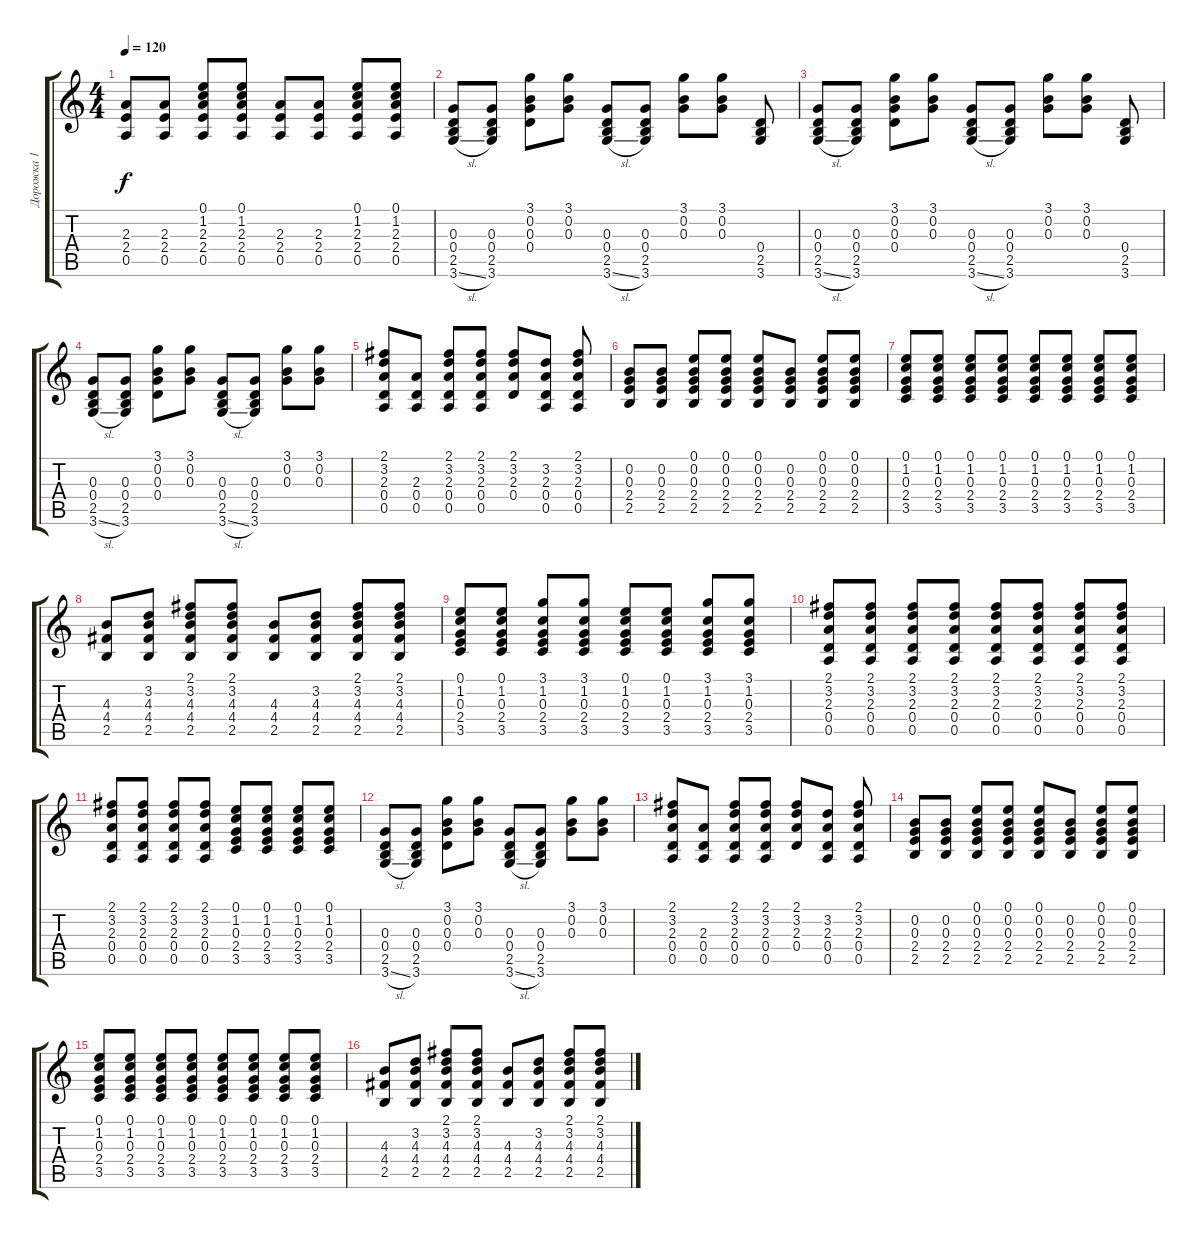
\track ("Дорожка 1" "Дорожка 1") {instrument acousticguitarsteel}
\staff {score tabs}
\tuning (E4 B3 G3 D3 A2 E2) {hide}
\ts (4 4)
\tempo 120
\clef g2
\ks c
(2.3 2.4 0.5).8{dy f} (2.3 2.4 0.5).8 (0.1 1.2 2.3 2.4 0.5).8 (0.1 1.2 2.3 2.4 0.5).8 (2.3 2.4 0.5).8 (2.3 2.4 0.5).8 (0.1 1.2 2.3 2.4 0.5).8 (0.1 1.2 2.3 2.4 0.5).8 |
(0.3 0.4 2.5 3.6{sl}).8 (0.3 0.4 2.5 3.6).8 (3.1 0.2 0.3 0.4).8 (3.1 0.2 0.3).8 (0.3 0.4 2.5 3.6{sl}).8 (0.3 0.4 2.5 3.6).8 (3.1 0.2 0.3).8 (3.1 0.2 0.3).8 (0.4 2.5 3.6).8 |
(0.3 0.4 2.5 3.6{sl}).8 (0.3 0.4 2.5 3.6).8 (3.1 0.2 0.3 0.4).8 (3.1 0.2 0.3).8 (0.3 0.4 2.5 3.6{sl}).8 (0.3 0.4 2.5 3.6).8 (3.1 0.2 0.3).8 (3.1 0.2 0.3).8 (0.4 2.5 3.6).8 |
(0.3 0.4 2.5 3.6{sl}).8 (0.3 0.4 2.5 3.6).8 (3.1 0.2 0.3 0.4).8 (3.1 0.2 0.3).8 (0.3 0.4 2.5 3.6{sl}).8 (0.3 0.4 2.5 3.6).8 (3.1 0.2 0.3).8 (3.1 0.2 0.3).8 |
(2.1 3.2 2.3 0.4 0.5).8 (2.3 0.4 0.5).8 (2.1 3.2 2.3 0.4 0.5).8 (2.1 3.2 2.3 0.4 0.5).8 (2.1 3.2 2.3 0.4).8 (3.2 2.3 0.4 0.5).8 (2.1 3.2 2.3 0.4 0.5).8 |
(0.2 0.3 2.4 2.5).8 (0.2 0.3 2.4 2.5).8 (0.1 0.2 0.3 2.4 2.5).8 (0.1 0.2 0.3 2.4 2.5).8 (0.1 0.2 0.3 2.4 2.5).8 (0.2 0.3 2.4 2.5).8 (0.1 0.2 0.3 2.4 2.5).8 (0.1 0.2 0.3 2.4 2.5).8 |
(0.1 1.2 0.3 2.4 3.5).8 (0.1 1.2 0.3 2.4 3.5).8 (0.1 1.2 0.3 2.4 3.5).8 (0.1 1.2 0.3 2.4 3.5).8 (0.1 1.2 0.3 2.4 3.5).8 (0.1 1.2 0.3 2.4 3.5).8 (0.1 1.2 0.3 2.4 3.5).8 (0.1 1.2 0.3 2.4 3.5).8 |
(4.3 4.4 2.5).8 (3.2 4.3 4.4 2.5).8 (2.1 3.2 4.3 4.4 2.5).8 (2.1 3.2 4.3 4.4 2.5).8 (4.3 4.4 2.5).8 (3.2 4.3 4.4 2.5).8 (2.1 3.2 4.3 4.4 2.5).8 (2.1 3.2 4.3 4.4 2.5).8 |
(0.1 1.2 0.3 2.4 3.5).8 (0.1 1.2 0.3 2.4 3.5).8 (3.1 1.2 0.3 2.4 3.5).8 (3.1 1.2 0.3 2.4 3.5).8 (0.1 1.2 0.3 2.4 3.5).8 (0.1 1.2 0.3 2.4 3.5).8 (3.1 1.2 0.3 2.4 3.5).8 (3.1 1.2 0.3 2.4 3.5).8 |
(2.1 3.2 2.3 0.4 0.5).8 (2.1 3.2 2.3 0.4 0.5).8 (2.1 3.2 2.3 0.4 0.5).8 (2.1 3.2 2.3 0.4 0.5).8 (2.1 3.2 2.3 0.4 0.5).8 (2.1 3.2 2.3 0.4 0.5).8 (2.1 3.2 2.3 0.4 0.5).8 (2.1 3.2 2.3 0.4 0.5).8 |
(2.1 3.2 2.3 0.4 0.5).8 (2.1 3.2 2.3 0.4 0.5).8 (2.1 3.2 2.3 0.4 0.5).8 (2.1 3.2 2.3 0.4 0.5).8 (0.1 1.2 0.3 2.4 3.5).8 (0.1 1.2 0.3 2.4 3.5).8 (0.1 1.2 0.3 2.4 3.5).8 (0.1 1.2 0.3 2.4 3.5).8 |
(0.3 0.4 2.5 3.6{sl}).8 (0.3 0.4 2.5 3.6).8 (3.1 0.2 0.3 0.4).8 (3.1 0.2 0.3).8 (0.3 0.4 2.5 3.6{sl}).8 (0.3 0.4 2.5 3.6).8 (3.1 0.2 0.3).8 (3.1 0.2 0.3).8 |
(2.1 3.2 2.3 0.4 0.5).8 (2.3 0.4 0.5).8 (2.1 3.2 2.3 0.4 0.5).8 (2.1 3.2 2.3 0.4 0.5).8 (2.1 3.2 2.3 0.4).8 (3.2 2.3 0.4 0.5).8 (2.1 3.2 2.3 0.4 0.5).8 |
(0.2 0.3 2.4 2.5).8 (0.2 0.3 2.4 2.5).8 (0.1 0.2 0.3 2.4 2.5).8 (0.1 0.2 0.3 2.4 2.5).8 (0.1 0.2 0.3 2.4 2.5).8 (0.2 0.3 2.4 2.5).8 (0.1 0.2 0.3 2.4 2.5).8 (0.1 0.2 0.3 2.4 2.5).8 |
(0.1 1.2 0.3 2.4 3.5).8 (0.1 1.2 0.3 2.4 3.5).8 (0.1 1.2 0.3 2.4 3.5).8 (0.1 1.2 0.3 2.4 3.5).8 (0.1 1.2 0.3 2.4 3.5).8 (0.1 1.2 0.3 2.4 3.5).8 (0.1 1.2 0.3 2.4 3.5).8 (0.1 1.2 0.3 2.4 3.5).8 |
(4.3 4.4 2.5).8 (3.2 4.3 4.4 2.5).8 (2.1 3.2 4.3 4.4 2.5).8 (2.1 3.2 4.3 4.4 2.5).8 (4.3 4.4 2.5).8 (3.2 4.3 4.4 2.5).8 (2.1 3.2 4.3 4.4 2.5).8 (2.1 3.2 4.3 4.4 2.5).8
